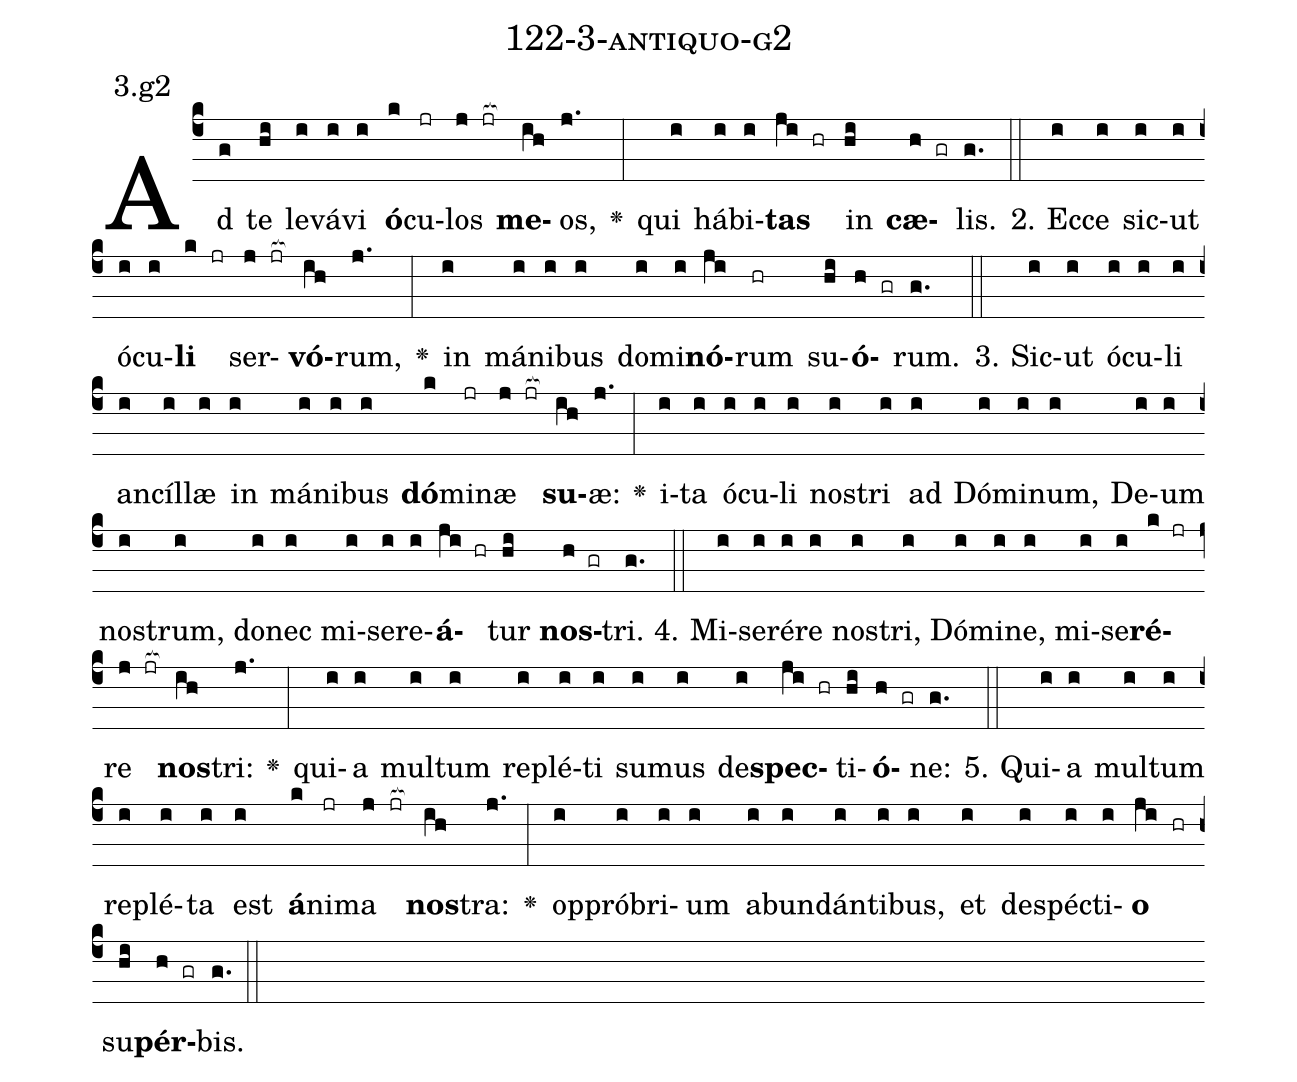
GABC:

name: 122-3-antiquo-g2;
annotation: 3.g2;
%%
(c4)Ad(g) te(hi) le(i)vá(i)vi(i) <b>ó</b>(k)cu(jr)los(j jr[ocb:1{]) <b>me</b>(ih[ocb:0}])os,(j.) <v>\greheightstar</v>(:) qui(i) há(i)bi(i)<b>tas</b>(ji hr) in(hi) <b>cæ</b>(h gr)lis.(g.) (::)
2. Ec(i)ce(i) sic(i)ut(i) ó(i)cu(i)<b>li</b>(k jr) ser(j jr[ocb:1{])<b>vó</b>(ih[ocb:0}])rum,(j.) <v>\greheightstar</v>(:) in(i) má(i)ni(i)bus(i) do(i)mi(i)<b>nó</b>(ji)rum(hr) su(hi)<b>ó</b>(h gr)rum.(g.) (::)
3. Sic(i)ut(i) ó(i)cu(i)li(i) an(i)cíl(i)læ(i) in(i) má(i)ni(i)bus(i) <b>dó</b>(k)mi(jr)næ(j jr[ocb:1{]) <b>su</b>(ih[ocb:0}])æ:(j.) <v>\greheightstar</v>(:) i(i)ta(i) ó(i)cu(i)li(i) nos(i)tri(i) ad(i) Dó(i)mi(i)num,(i) De(i)um(i) nos(i)trum,(i) do(i)nec(i) mi(i)se(i)re(i)<b>á</b>(ji hr)tur(hi) <b>nos</b>(h gr)tri.(g.) (::)
4. Mi(i)se(i)ré(i)re(i) nos(i)tri,(i) Dó(i)mi(i)ne,(i) mi(i)se(i)<b>ré</b>(k jr)re(j jr[ocb:1{]) <b>nos</b>(ih[ocb:0}])tri:(j.) <v>\greheightstar</v>(:) qui(i)a(i) mul(i)tum(i) re(i)plé(i)ti(i) su(i)mus(i) de(i)<b>spec</b>(ji hr)ti(hi)<b>ó</b>(h gr)ne:(g.) (::)
5. Qui(i)a(i) mul(i)tum(i) re(i)plé(i)ta(i) est(i) <b>á</b>(k)ni(jr)ma(j jr[ocb:1{]) <b>nos</b>(ih[ocb:0}])tra:(j.) <v>\greheightstar</v>(:) op(i)pró(i)bri(i)um(i) ab(i)un(i)dán(i)ti(i)bus,(i) et(i) de(i)spéc(i)ti(i)<b>o</b>(ji hr) su(hi)<b>pér</b>(h gr)bis.(g.) (::)
